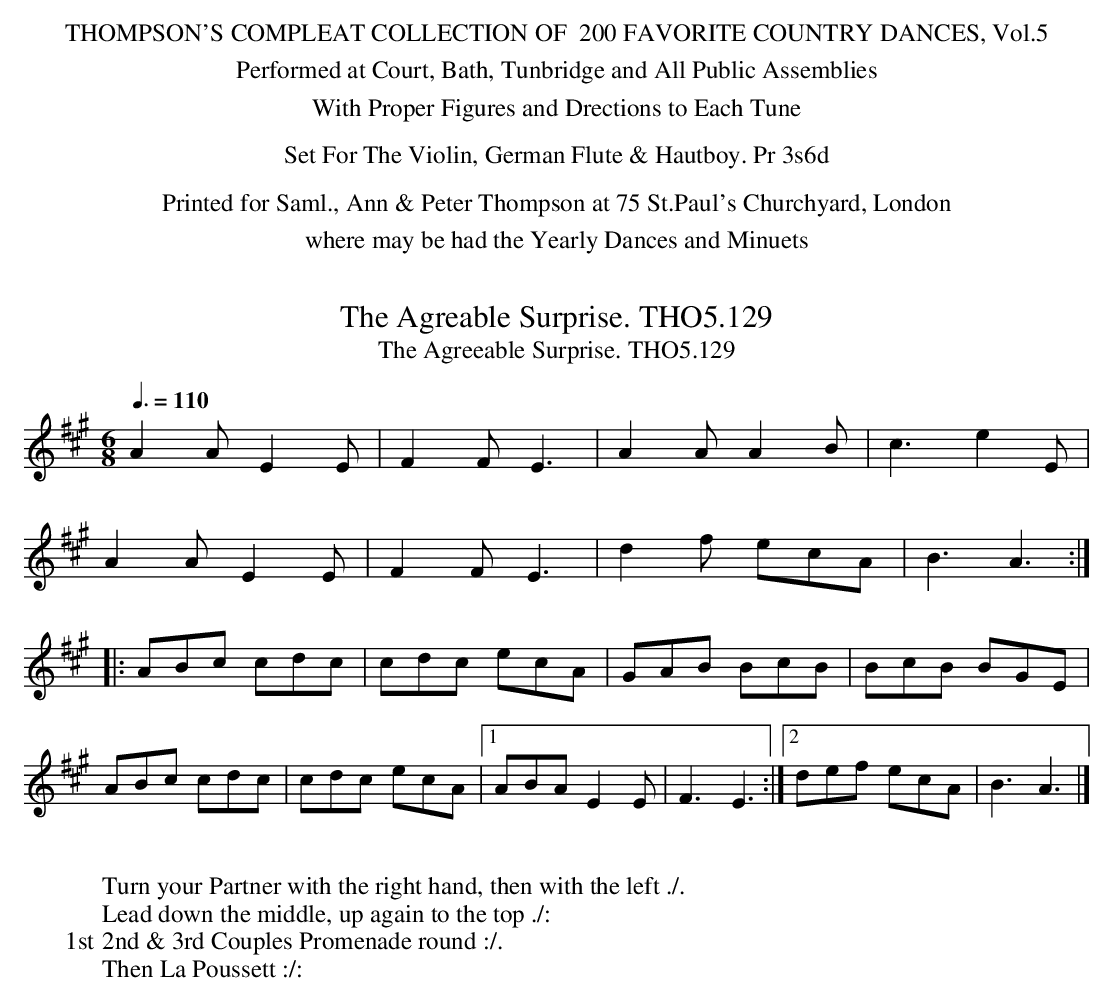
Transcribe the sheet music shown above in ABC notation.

X:1
T:Agreable Surprise. THO5.129, The
T:Agreeable Surprise. THO5.129, The
M:6/8
L:1/8
Q:3/8=110
K:A
A2A E2E|F2F E3|A2A A2B|c3 e2E|
A2A E2E|F2F E3|d2f ecA|B3 A3:|
|:ABc cdc|cdc ecA|GAB BcB|BcB BGE|
ABc cdc|cdc ecA|1 ABA E2E|F3 E3:|2 def ecA|B3 A3|]
W:
W:Turn your Partner with the right hand, then with the left ./.
W:Lead down the middle, up again to the top ./:
W:1st 2nd & 3rd Couples Promenade round :/.
W:Then La Poussett :/:
